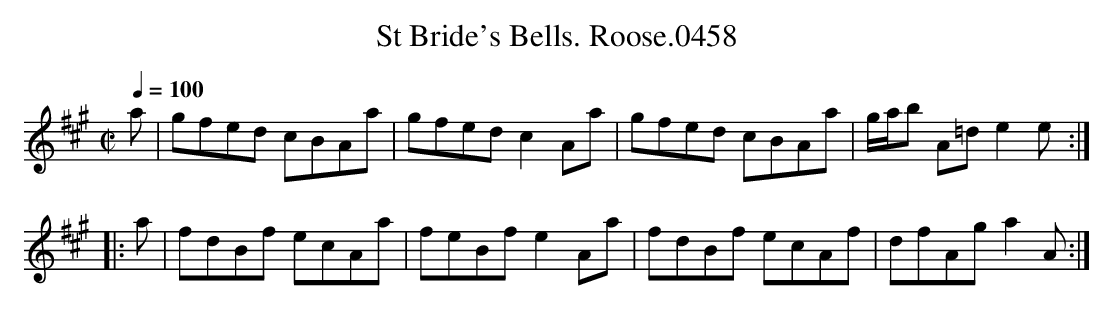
X:1
T:St Bride's Bells. Roose.0458
M:C|
L:1/8
Q:1/4=100
K:A
a|gfed cBAa|gfed c2 Aa|gfed cBAa|g/a/b A=de2e:|
|:a|fdBf ecAa|feBf e2 Aa|fdBf ecAf|dfAg a2A:|
